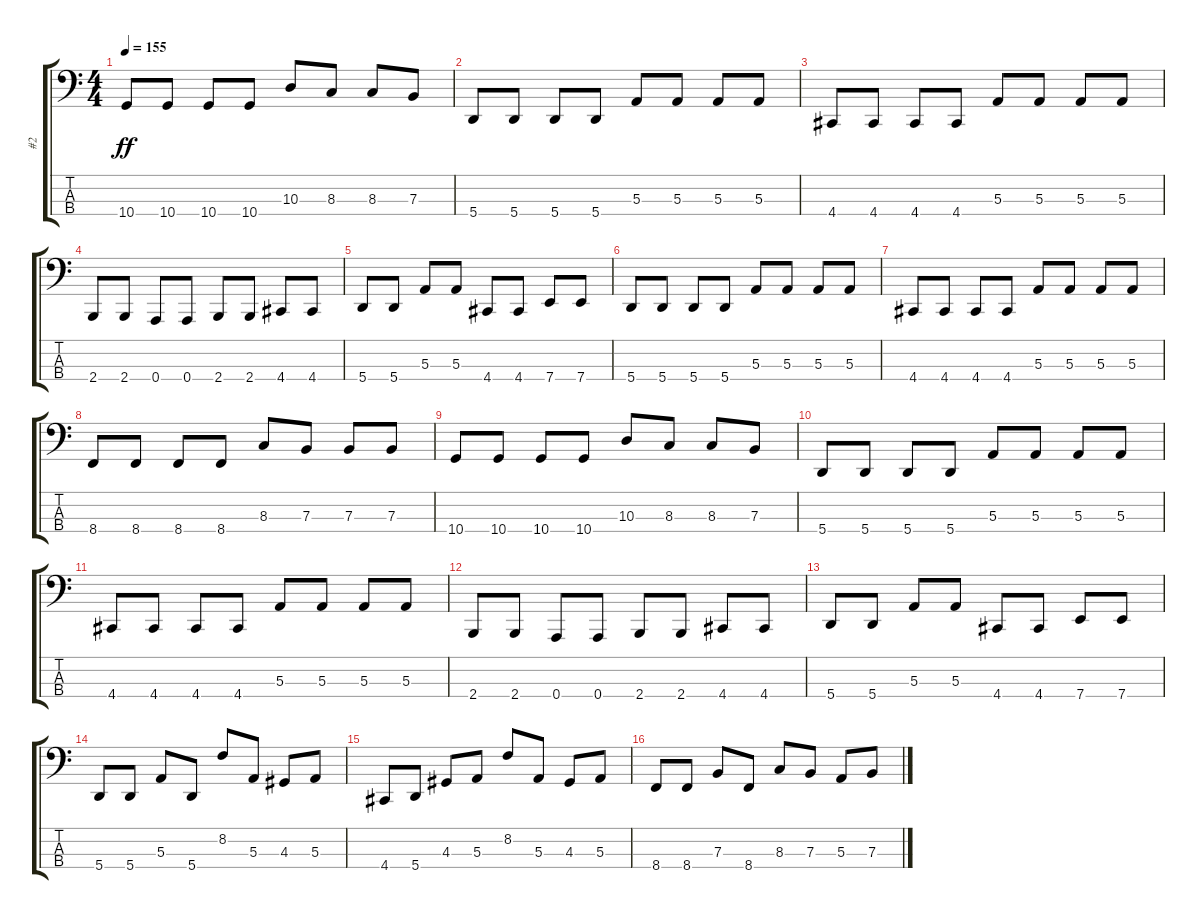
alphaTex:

\track ("#2" "#2") {instrument electricbassfinger}
\staff {score tabs}
\tuning (D2 A1 E1 A0) {hide}
\ts (4 4)
\tempo 155
\clef f4
\ks c
10.4.8{dy ff} 10.4.8 10.4.8 10.4.8 10.3.8 8.3.8 8.3.8 7.3.8 |
5.4.8 5.4.8 5.4.8 5.4.8 5.3.8 5.3.8 5.3.8 5.3.8 |
4.4.8 4.4.8 4.4.8 4.4.8 5.3.8 5.3.8 5.3.8 5.3.8 |
2.4.8 2.4.8 0.4.8 0.4.8 2.4.8 2.4.8 4.4.8 4.4.8 |
5.4.8 5.4.8 5.3.8 5.3.8 4.4.8 4.4.8 7.4.8 7.4.8 |
5.4.8 5.4.8 5.4.8 5.4.8 5.3.8 5.3.8 5.3.8 5.3.8 |
4.4.8 4.4.8 4.4.8 4.4.8 5.3.8 5.3.8 5.3.8 5.3.8 |
8.4.8 8.4.8 8.4.8 8.4.8 8.3.8 7.3.8 7.3.8 7.3.8 |
10.4.8 10.4.8 10.4.8 10.4.8 10.3.8 8.3.8 8.3.8 7.3.8 |
5.4.8 5.4.8 5.4.8 5.4.8 5.3.8 5.3.8 5.3.8 5.3.8 |
4.4.8 4.4.8 4.4.8 4.4.8 5.3.8 5.3.8 5.3.8 5.3.8 |
2.4.8 2.4.8 0.4.8 0.4.8 2.4.8 2.4.8 4.4.8 4.4.8 |
5.4.8 5.4.8 5.3.8 5.3.8 4.4.8 4.4.8 7.4.8 7.4.8 |
5.4.8 5.4.8 5.3.8 5.4.8 8.2.8 5.3.8 4.3.8 5.3.8 |
4.4.8 5.4.8 4.3.8 5.3.8 8.2.8 5.3.8 4.3.8 5.3.8 |
8.4.8 8.4.8 7.3.8 8.4.8 8.3.8 7.3.8 5.3.8 7.3.8
